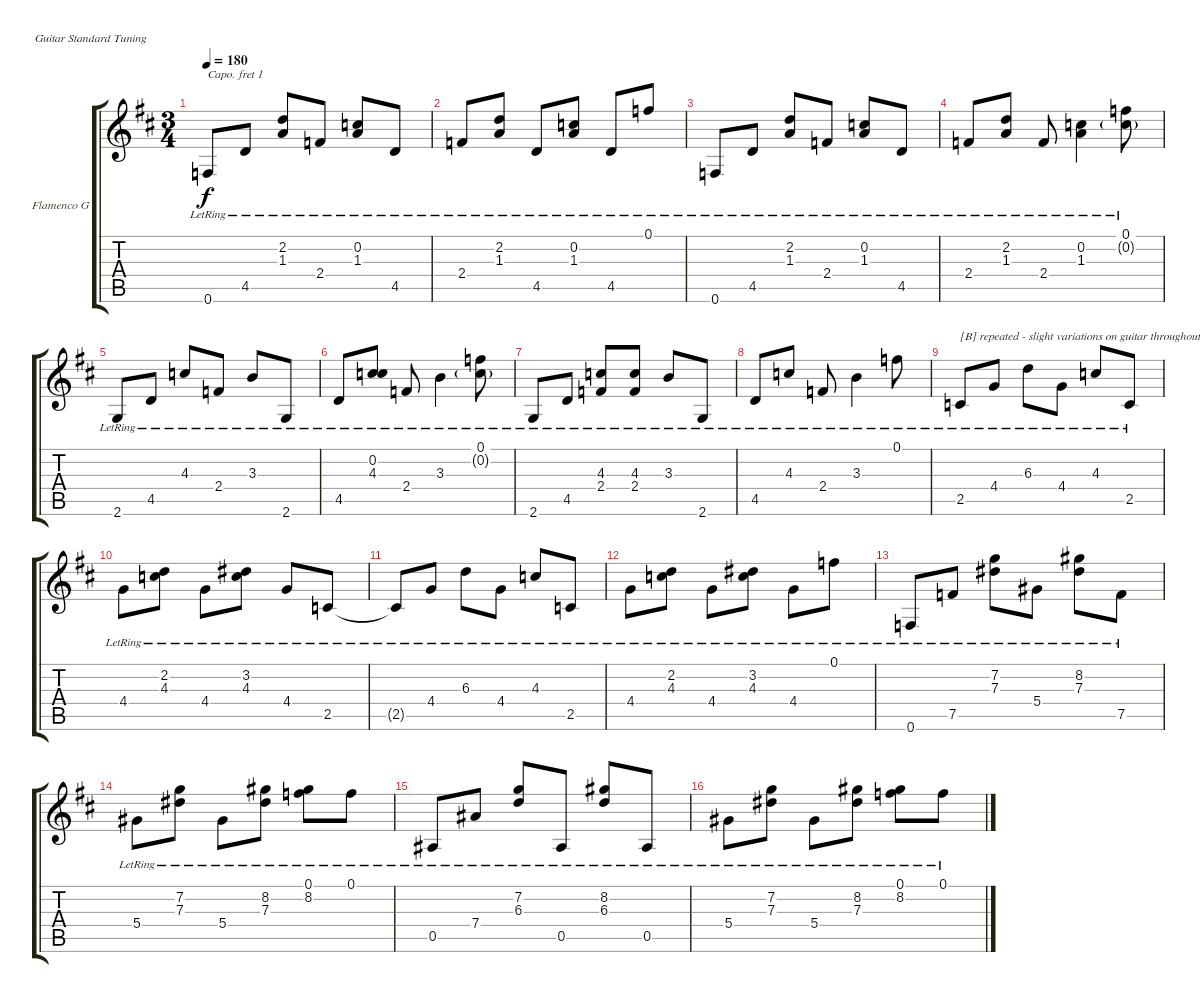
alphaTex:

\defaultSystemsLayout 4
\bracketExtendMode groupsimilarinstruments
\firstSystemTrackNameOrientation horizontal
\otherSystemsTrackNameOrientation horizontal
\track ("Flamenco Guitar" "Flamenco G") {instrument acousticguitarnylon}
\staff {score tabs}
\capo 1
\tuning (E4 B3 G3 D3 A2 E2)
\ts (3 4)
\tempo 180
\clef g2
\ks d
0.6{lr}.8{dy f} 4.5{lr}.8 (2.2{lr} 1.3{lr}).8 2.4{lr}.8 (0.2{lr} 1.3{lr}).8 4.5{lr}.8 |
2.4{lr}.8 (1.3{lr} 2.2{lr}).8 4.5{lr}.8 (0.2{lr} 1.3{lr}).8 4.5{lr}.8 0.1{lr}.8 |
0.6{lr}.8 4.5{lr}.8 (2.2{lr} 1.3{lr}).8 2.4{lr}.8 (0.2{lr} 1.3{lr}).8 4.5{lr}.8 |
2.4{lr}.8 (1.3{lr} 2.2{lr}).8 2.4{lr}.8 (1.3{lr} 0.2{lr}).4 (0.1{lr} 0.2{g lr}).8 |
2.6{lr}.8 4.5{lr}.8 4.3{lr}.8 2.4{lr}.8 3.3{lr}.8 2.6{lr}.8 |
4.5{lr}.8 (4.3{lr} 0.2{lr}).8 2.4{lr}.8 3.3{lr}.4 (0.1{lr} 0.2{g lr}).8 |
2.6{lr}.8 4.5{lr}.8 (4.3{lr} 2.4{lr}).8 (4.3{lr} 2.4{lr}).8 3.3{lr}.8 2.6{lr}.8 |
4.5{lr}.8 4.3{lr}.8 2.4{lr}.8 3.3{lr}.4 0.1{lr}.8 |
2.5{lr}.8{txt "[B] repeated - slight variations on guitar throughout"} 4.4{lr}.8 6.3{lr}.8 4.4{lr}.8 4.3{lr}.8 2.5{lr}.8 |
4.4{lr}.8 (4.3{lr} 2.2{lr}).8 4.4{lr}.8 (3.2{lr} 4.3{lr}).8 4.4{lr}.8 2.5{lr}.8 |
2.5{lr t}.8 4.4{lr}.8 6.3{lr}.8 4.4{lr}.8 4.3{lr}.8 2.5{lr}.8 |
4.4{lr}.8 (4.3{lr} 2.2{lr}).8 4.4{lr}.8 (3.2{lr} 4.3{lr}).8 4.4{lr}.8 0.1{lr}.8 |
0.6{lr}.8 7.5{lr}.8 (7.3{lr} 7.2{lr}).8 5.4{lr}.8 (7.3{lr} 8.2{lr}).8 7.5{lr}.8 |
5.4{lr}.8 (7.3{lr} 7.2{lr}).8 5.4{lr}.8 (7.3{lr} 8.2{lr}).8 (8.2{lr} 0.1{lr}).8 0.1{lr}.8 |
0.5{lr}.8 7.4{lr}.8 (6.3{lr} 7.2{lr}).8 0.5{lr}.8 (8.2{lr} 6.3{lr}).8 0.5{lr}.8 |
5.4{lr}.8 (7.3{lr} 7.2{lr}).8 5.4{lr}.8 (7.3{lr} 8.2{lr}).8 (8.2{lr} 0.1{lr}).8 0.1{lr}.8
